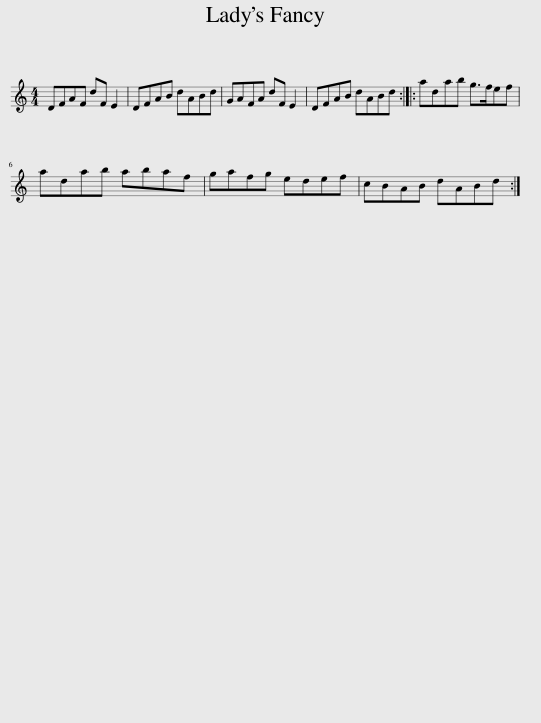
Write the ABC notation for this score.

X:1
L:1/8
M:4/4
I:linebreak $
K:C
V:1 treble
V:1
 DFAF dF E2 | DFAB dABd | GAFA dF E2 | DFAB dABd :: adab g>fef |$ %5
 adab abaf | gafg edef | cBAB dABd :| %8
